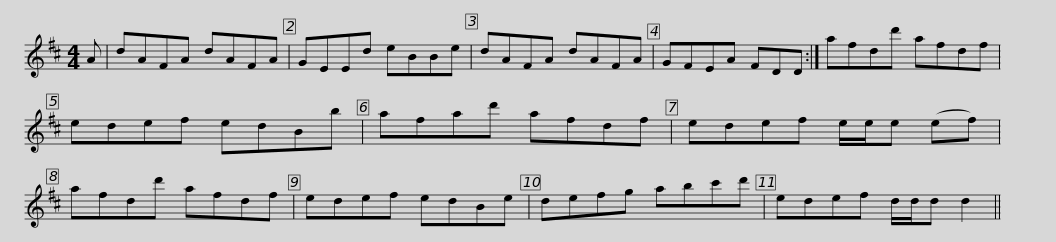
X:1
L:1/8
M:4/4
I:linebreak $
K:D
V:1 treble
V:1
 A | dAFA dAFA | GEEd eBBe | dAFA dAFA | GFEA FDD :| %5
 afdd' afdf |$ edef edBb | afad' afdf | edef e/e/e (ef) | afdd' afdf | %10
 edef edBe |$ defg abc'd' | edef d/d/d d2 || %13
